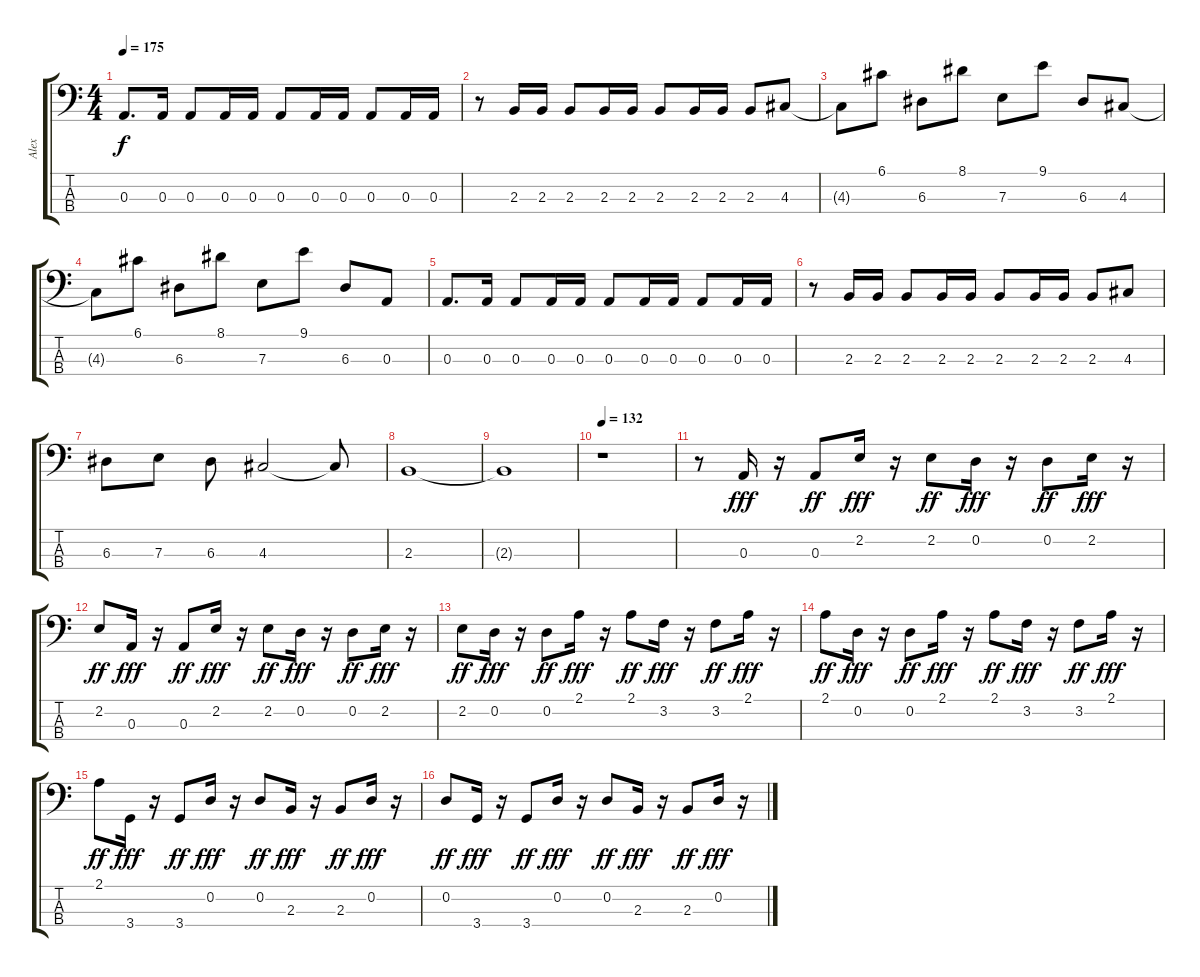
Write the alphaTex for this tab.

\track ("Alex" "Alex") {instrument electricbassfinger}
\staff {score tabs}
\tuning (G2 D2 A1 E1) {hide}
\ts (4 4)
\tempo 175
\clef f4
\ks c
0.3.8{d dy f} 0.3.16 0.3.8 0.3.16 0.3.16 0.3.8 0.3.16 0.3.16 0.3.8 0.3.16 0.3.16 |
r.8 2.3.16 2.3.16 2.3.8 2.3.16 2.3.16 2.3.8 2.3.16 2.3.16 2.3.8 4.3.8 |
4.3{t}.8 6.1.8 6.3.8 8.1.8 7.3.8 9.1.8 6.3.8 4.3.8 |
4.3{t}.8 6.1.8 6.3.8 8.1.8 7.3.8 9.1.8 6.3.8 0.3.8 |
0.3.8{d} 0.3.16 0.3.8 0.3.16 0.3.16 0.3.8 0.3.16 0.3.16 0.3.8 0.3.16 0.3.16 |
r.8 2.3.16 2.3.16 2.3.8 2.3.16 2.3.16 2.3.8 2.3.16 2.3.16 2.3.8 4.3.8 |
6.3.8 7.3.8 6.3.8 4.3.2 4.3{t}.8 |
2.3.1 |
2.3{t}.1 |
\tempo 132
r.1 |
r.8 0.3.16{dy fff} r.16 0.3.8{dy ff} 2.2.16{dy fff} r.16 2.2.8{dy ff} 0.2.16{dy fff} r.16 0.2.8{dy ff} 2.2.16{dy fff} r.16 |
2.2.8{dy ff} 0.3.16{dy fff} r.16 0.3.8{dy ff} 2.2.16{dy fff} r.16 2.2.8{dy ff} 0.2.16{dy fff} r.16 0.2.8{dy ff} 2.2.16{dy fff} r.16 |
2.2.8{dy ff} 0.2.16{dy fff} r.16 0.2.8{dy ff} 2.1.16{dy fff} r.16 2.1.8{dy ff} 3.2.16{dy fff} r.16 3.2.8{dy ff} 2.1.16{dy fff} r.16 |
2.1.8{dy ff} 0.2.16{dy fff} r.16 0.2.8{dy ff} 2.1.16{dy fff} r.16 2.1.8{dy ff} 3.2.16{dy fff} r.16 3.2.8{dy ff} 2.1.16{dy fff} r.16 |
2.1.8{dy ff} 3.4.16{dy fff} r.16 3.4.8{dy ff} 0.2.16{dy fff} r.16 0.2.8{dy ff} 2.3.16{dy fff} r.16 2.3.8{dy ff} 0.2.16{dy fff} r.16 |
0.2.8{dy ff} 3.4.16{dy fff} r.16 3.4.8{dy ff} 0.2.16{dy fff} r.16 0.2.8{dy ff} 2.3.16{dy fff} r.16 2.3.8{dy ff} 0.2.16{dy fff} r.16
